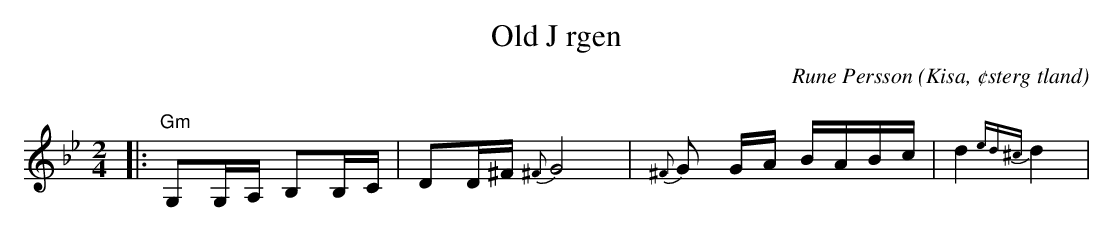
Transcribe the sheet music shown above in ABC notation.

X:1
T:Old J rgen
C:Rune Persson
O:Kisa, ¢sterg tland
Q:60
M:2/4
L:1/8
K:Gm
|:"Gm"G,G,/A,/ B,B,/C/|DD/^F/ {^F}G4|{^F}G G/A/ B/A/B/c/|d2 {ed^c}d2|
